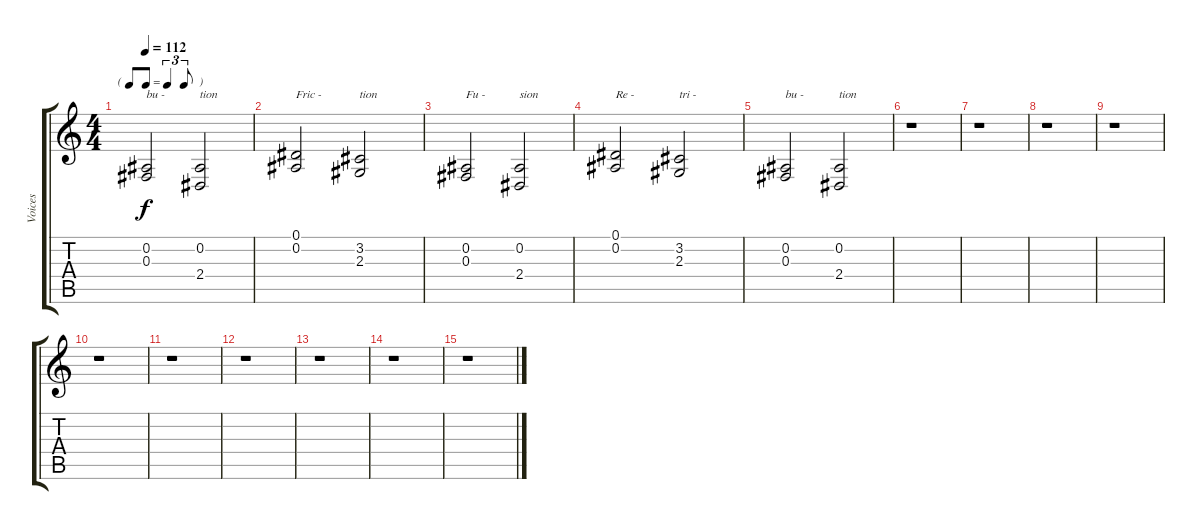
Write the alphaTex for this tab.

\track ("Voices" "Voices") {instrument voiceoohs}
\staff {score tabs}
\tuning (Eb4 Bb3 Gb3 Db3 Ab2 Eb2) {hide}
\ts (4 4)
\tf triplet8th
\tempo 112
\clef g2
\ks c
(0.2 0.3).2{txt "bu -" dy f} (0.2 2.4).2{txt "tion"} |
(0.1 0.2).2{txt "Fric -"} (3.2 2.3).2{txt "tion"} |
(0.2 0.3).2{txt "Fu -"} (0.2 2.4).2{txt "sion"} |
(0.1 0.2).2{txt "Re -"} (3.2 2.3).2{txt "tri -"} |
(0.2 0.3).2{txt "bu -"} (0.2 2.4).2{txt "tion"} |
r.1 |
r.1 |
r.1 |
r.1 |
r.1 |
r.1 |
r.1 |
r.1 |
r.1 |
r.1
